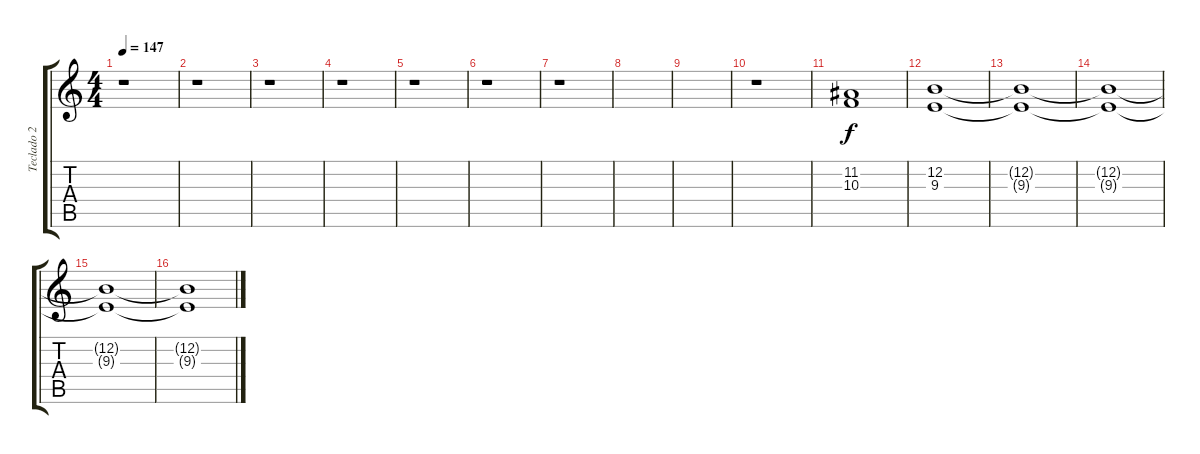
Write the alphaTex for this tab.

\track ("Teclado 2" "Teclado 2") {instrument choiraahs}
\staff {score tabs}
\tuning (E4 B3 G3 D3 A2 E2) {hide}
\ts (4 4)
\tempo 147
\clef g2
\ks c
r.1{dy f} |
r.1 |
r.1 |
r.1 |
r.1 |
r.1 |
r.1 |
|
|
r.1{volume 2} |
(11.2 10.3).1{volume 12} |
(12.2 9.3).1{volume 1} |
(12.2{t} 9.3{t}).1 |
(12.2{t} 9.3{t}).1 |
(12.2{t} 9.3{t}).1 |
(12.2{t} 9.3{t}).1
